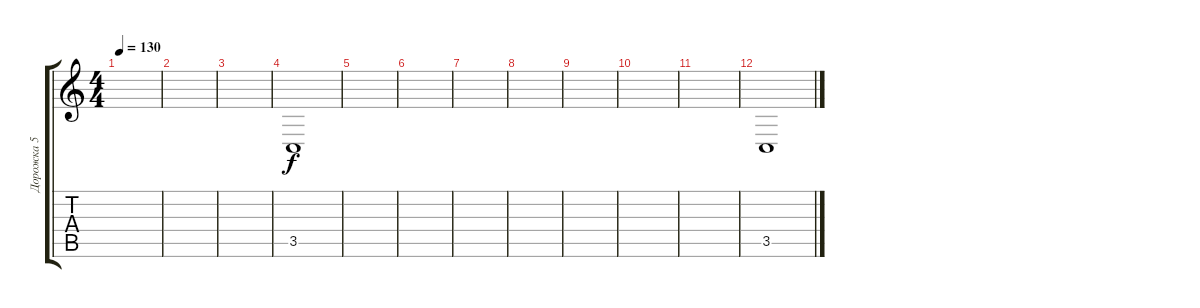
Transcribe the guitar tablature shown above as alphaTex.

\track ("Дорожка 5" "Дорожка 5") {instrument breathnoise}
\staff {score tabs}
\tuning (E4 B3 G3 D3 A2 E2) {hide}
\ts (4 4)
\tempo 130
\clef g2
\ks c
|
|
|
3.5.1{dy f instrument seashore} |
|
|
|
|
|
|
|
3.5.1
